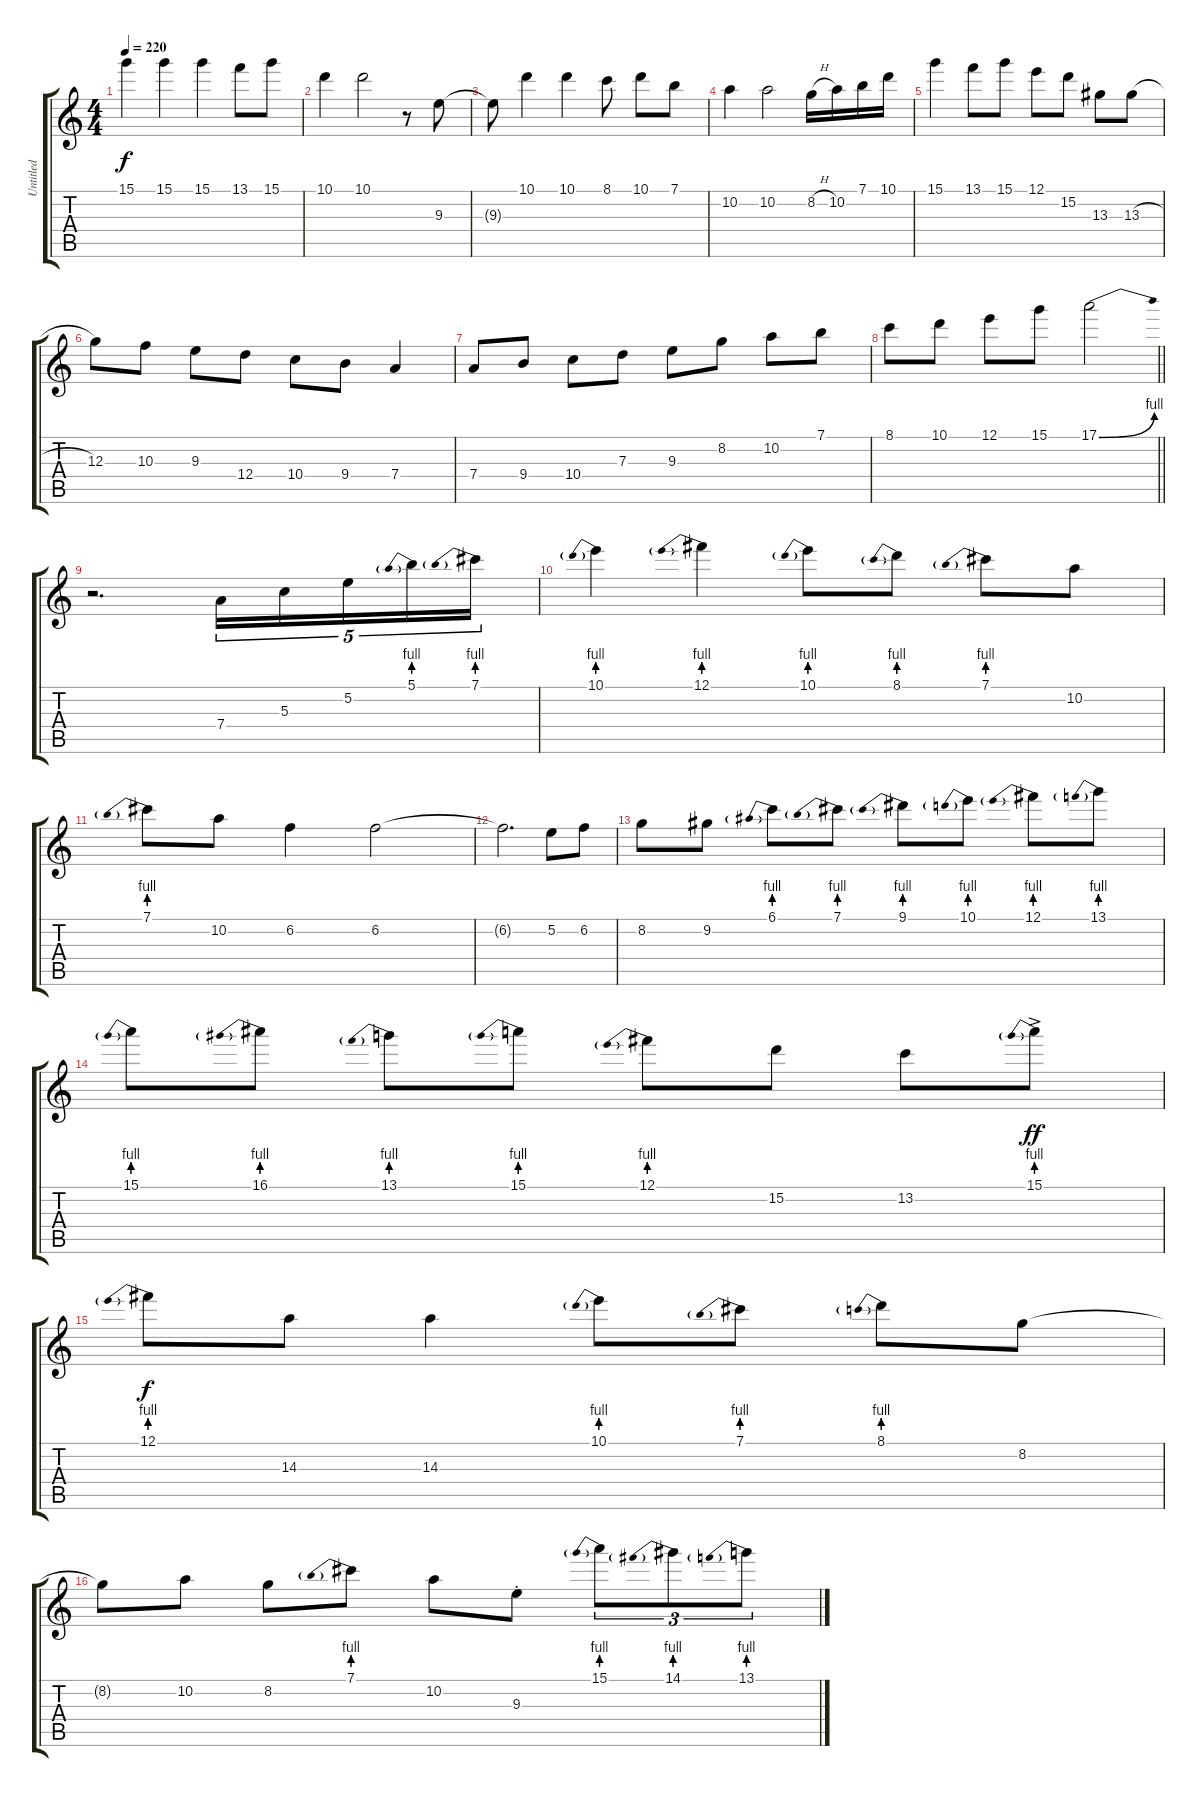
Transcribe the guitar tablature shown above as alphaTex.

\track ("Untitled" "Untitled") {instrument acousticguitarsteel}
\staff {score tabs}
\tuning (E4 B3 G3 D3 A2 E2) {hide}
\ts (4 4)
\tempo 220
\clef g2
\ks c
15.1.4{dy f} 15.1.4 15.1.4 13.1.8 15.1.8 |
10.1.4 10.1.2 r.8 9.3.8 |
9.3{t}.8 10.1.4 10.1.4 8.1.8 10.1.8 7.1.8 |
10.2.4 10.2.2 8.2{h}.16 10.2.16 7.1.16 10.1.16 |
15.1.4 13.1.8 15.1.8 12.1.8 15.2.8 13.3.8 13.3{h}.8 |
12.3.8 10.3.8 9.3.8 12.4.8 10.4.8 9.4.8 7.4.4 |
7.4.8 9.4.8 10.4.8 7.3.8 9.3.8 8.2.8 10.2.8 7.1.8 |
\barLineRight lightlight
8.1.8 10.1.8 12.1.8 15.1.8 17.1{be (bend 0 0 60 4)}.2 |
r.2{d} 7.4.16{tu (5 4)} 5.3.16{tu (5 4)} 5.2.16{tu (5 4)} 5.1{be (prebend 0 4 60 4)}.16{tu (5 4)} 7.1{be (prebend 0 4 60 4)}.16{tu (5 4)} |
10.1{be (prebend 0 4 60 4)}.4 12.1{be (prebend 0 4 60 4)}.4 10.1{be (prebend 0 4 60 4)}.8 8.1{be (prebend 0 4 60 4)}.8 7.1{be (prebend 0 4 60 4)}.8 10.2.8 |
7.1{be (prebend 0 4 60 4)}.8 10.2.8 6.2.4 6.2.2 |
6.2{t}.2{d} 5.2.8 6.2.8 |
8.2.8 9.2.8 6.1{be (prebend 0 4 60 4)}.8 7.1{be (prebend 0 4 60 4)}.8 9.1{be (prebend 0 4 60 4)}.8 10.1{be (prebend 0 4 60 4)}.8 12.1{be (prebend 0 4 60 4)}.8 13.1{be (prebend 0 4 60 4)}.8 |
15.1{be (prebend 0 4 60 4)}.8 16.1{be (prebend 0 4 60 4)}.8 13.1{be (prebend 0 4 60 4)}.8 15.1{be (prebend 0 4 60 4)}.8 12.1{be (prebend 0 4 60 4)}.8 15.2.8 13.2.8 15.1{be (prebend 0 4 60 4) ac}.8{dy ff} |
12.1{be (prebend 0 4 60 4)}.8{dy f} 14.3.8 14.3.4 10.1{be (prebend 0 4 60 4)}.8 7.1{be (prebend 0 4 60 4)}.8 8.1{be (prebend 0 4 60 4)}.8 8.2.8 |
8.2{t}.8 10.2.8 8.2.8 7.1{be (prebend 0 4 60 4)}.8 10.2.8 9.3{st}.8 15.1{be (prebend 0 4 60 4)}.8{tu (3 2)} 14.1{be (prebend 0 4 60 4)}.8{tu (3 2)} 13.1{be (prebend 0 4 60 4)}.8{tu (3 2)}
